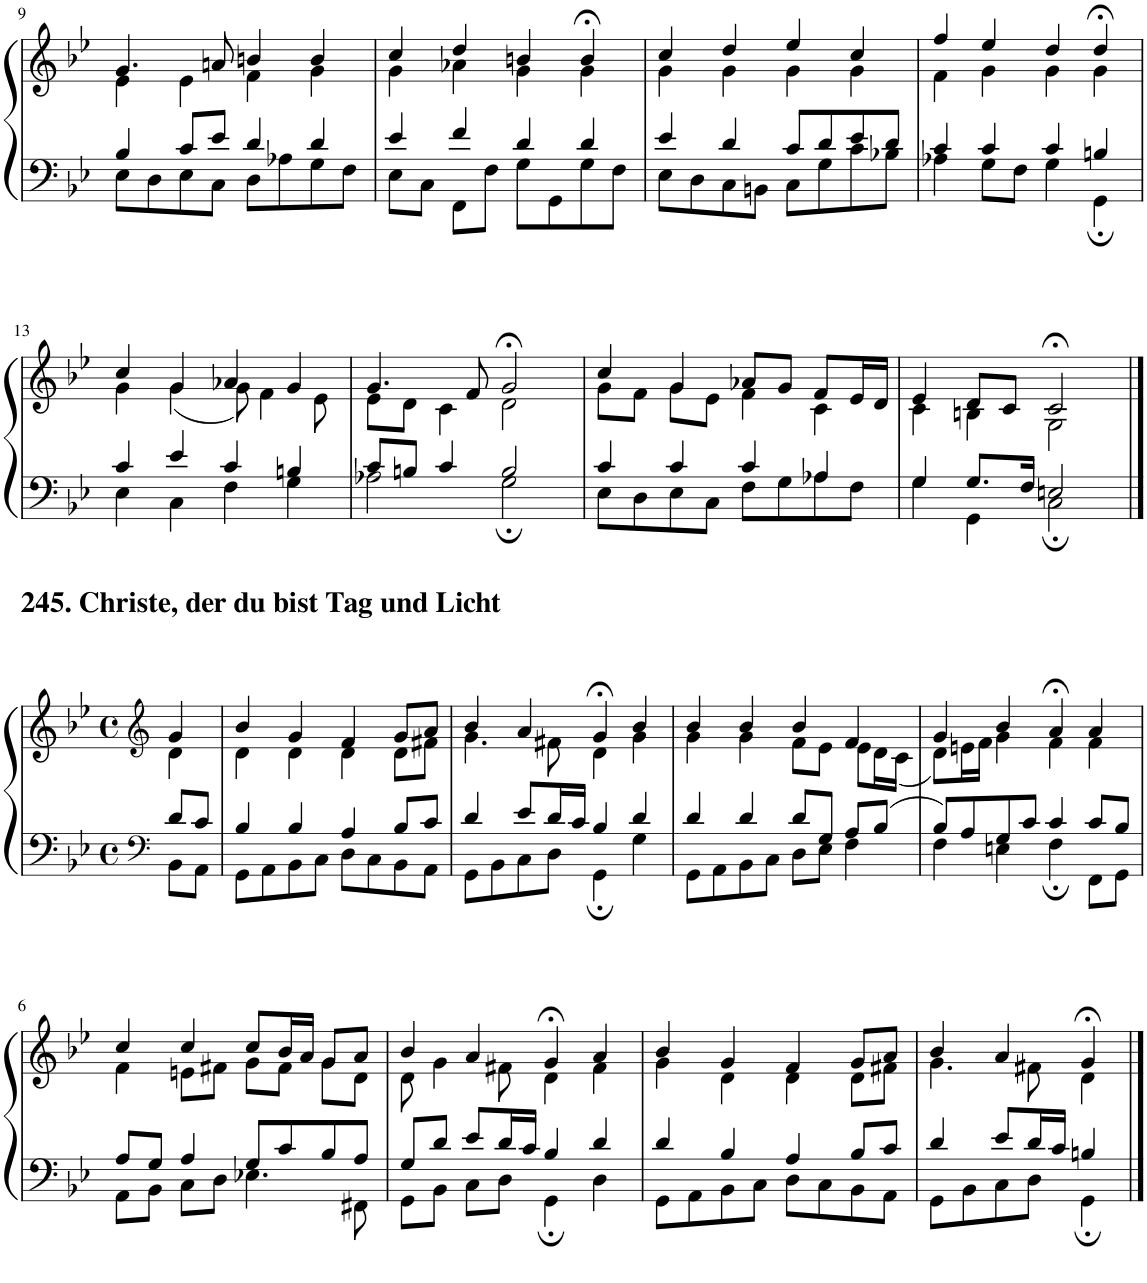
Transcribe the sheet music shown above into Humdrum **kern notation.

**kern	**kern
*part1	*part1
*staff2	*staff1
*I"Piano	*
*I'Pno	*
!!LO:PB:g=z
*clefF4	*clefG2
*k[b-e-]	*k[b-e-]
*M4/4	*M4/4
*met(c)	*met(c)
=9	=9
*^	*^
4B-/	8E-\L	4.g/	4e-\
.	8D\	.	.
8c/L	8E-\	.	4e-\
8e-/J	8C\J	8an/	.
4d/	8D\L	4bn/	4f\
.	8A-X\	.	.
4d/	8G\	4b/	4g\
.	8F\J	.	.
=10	=10	=10	=10
4e-/	8E-\L	4cc/	4g\
.	8C\J	.	.
4f/	8FF\L	4dd/	4a-X\
.	8F\J	.	.
4d/	8G\L	4bn/	4g\
.	8GG\	.	.
4d/	8G\	4b;</	4g\
.	8F\J	.	.
=11	=11	=11	=11
4e-/	8E-\L	4cc/	4g\
.	8D\	.	.
4d/	8C\	4dd/	4g\
.	8BBn\J	.	.
8c/L	8C\L	4ee-/	4g\
8d/	8G\	.	.
8e-/	8c\	4cc/	4g\
8d/J	8B-X\J	.	.
=12	=12	=12	=12
4c/	4A-X\	4ff/	4f\
4c/	8G\L	4ee-/	4g\
.	8F\J	.	.
4c/	4G\	4dd/	4g\
4Bn/	4GG;\	4dd;</	4g\
!!LO:LB:g=z	!!
=13	=13	=13	=13
4c/	4E-\	4cc/	4g\
4e-/	4C\	4g/	(4g\
4c/	4F\	4a-X/	8g\)
.	.	.	4f\
4Bn/	4G\	4g/	.
.	.	.	8e-\
=14	=14	=14	=14
8c/L	2A-X\	4.g/	8e-\L
8Bn/J	.	.	8d\J
4c/	.	.	4c\
.	.	8f/	.
2B/	2G;\	2g;</	2d\
=15	=15	=15	=15
4c/	8E-\L	4cc/	8g\L
.	8D\	.	8f\J
4c/	8E-\	4g/	8g\L
.	8C\J	.	8e-\J
4c/	8F\L	8a-X/L	4f\
.	8G\	8g/J	.
4A-X/	8A-\	8f/L	4c\
.	8F\J	16e-/L	.
.	.	16d/JJ	.
=16	=16	=16	=16
4G/	4G\	4e-/	4c\
8.G/L	4GG\	8d/L	4Bn\
.	.	8c/J	.
16F/Jk	.	.	.
2En/	2C;\	2c;</	2G\
!!LO:LB:g=z	!!
==1	==1	==1	==1
*clefF4	*	*clefG2	*
*k[b-e-]	*	*k[b-e-]	*
*M4/4	*	*M4/4	*
*met(c)	*	*met(c)	*
8d/L	8BB-\L	4g/	4d\
8c/J	8AA\J	.	.
=2	=2	=2	=2
4B-/	8GG\L	4b-/	4d\
.	8AA\	.	.
4B-/	8BB-\	4g/	4d\
.	8C\J	.	.
4A/	8D\L	4f/	4d\
.	8C\	.	.
8B-/L	8BB-\	8g/L	8d\L
8c/J	8AA\J	8a/J	8f#X\J
=3	=3	=3	=3
4d/	8GG\L	4b-/	4.g\
.	8BB-\	.	.
8e-/L	8C\	4a/	.
16d/L	8D\J	.	8f#X\
16c/JJ	.	.	.
4B-/	4GG;\	4g;</	4d\
4d/	4G\	4b-/	4g\
=4	=4	=4	=4
4d/	8GG\L	4b-/	4g\
.	8AA\	.	.
4d/	8BB-\	4b-/	4g\
.	8C\J	.	.
8d/L	8D\L	4b-/	8f\L
8G/J	8E-\J	.	8e-\J
8A/L	4F\	4f/	8e-\L
8B-/J	.	.	16d\L
.	.	.	(16c\JJ
=5	=5	=5	=5
8B-/L	4F\	4g/	8d\L)
8A/	.	.	16en\L
.	.	.	16f\JJ
8G/	4En\	4b-/	4g\
8c/J	.	.	.
4c/	4F;\	4a;</	4f\
8c/L	8FF\L	4a/	4f\
8B-/J	8GG\J	.	.
!!LO:LB:g=z	!!
=6	=6	=6	=6
8A/L	8AA\L	4cc/	4f\
8G/J	8BB-\J	.	.
4A/	8C\L	4cc/	8en\L
.	8D\J	.	8f#X\J
8G/L	4.E-X\	8cc/L	8g\L
8c/	.	16b-/L	8f#\J
.	.	16a/JJ	.
8B-/	.	8g/L	8g\L
8A/J	8FF#X\	8a/J	8d\J
=7	=7	=7	=7
8G/L	8GG\L	4b-/	8d\
8d/J	8BB-\J	.	4g\
8e-/L	8C\L	4a/	.
16d/L	8D\J	.	8f#X\
16c/JJ	.	.	.
4B-/	4GG;\	4g;</	4d\
4d/	4D\	4a/	4f#\
=8	=8	=8	=8
4d/	8GG\L	4b-/	4g\
.	8AA\	.	.
4B-/	8BB-\	4g/	4d\
.	8C\J	.	.
4A/	8D\L	4f/	4d\
.	8C\	.	.
8B-/L	8BB-\	8g/L	8d\L
8c/J	8AA\J	8a/J	8f#X\J
=9	=9	=9	=9
4d/	8GG\L	4b-/	4.g\
.	8BB-\	.	.
8e-/L	8C\	4a/	.
16d/L	8D\J	.	8f#X\
16c/JJ	.	.	.
4Bn/	4GG;\	4g;</	4d\
*v	*v	*	*
*	*v	*v
==	==
*-	*-
